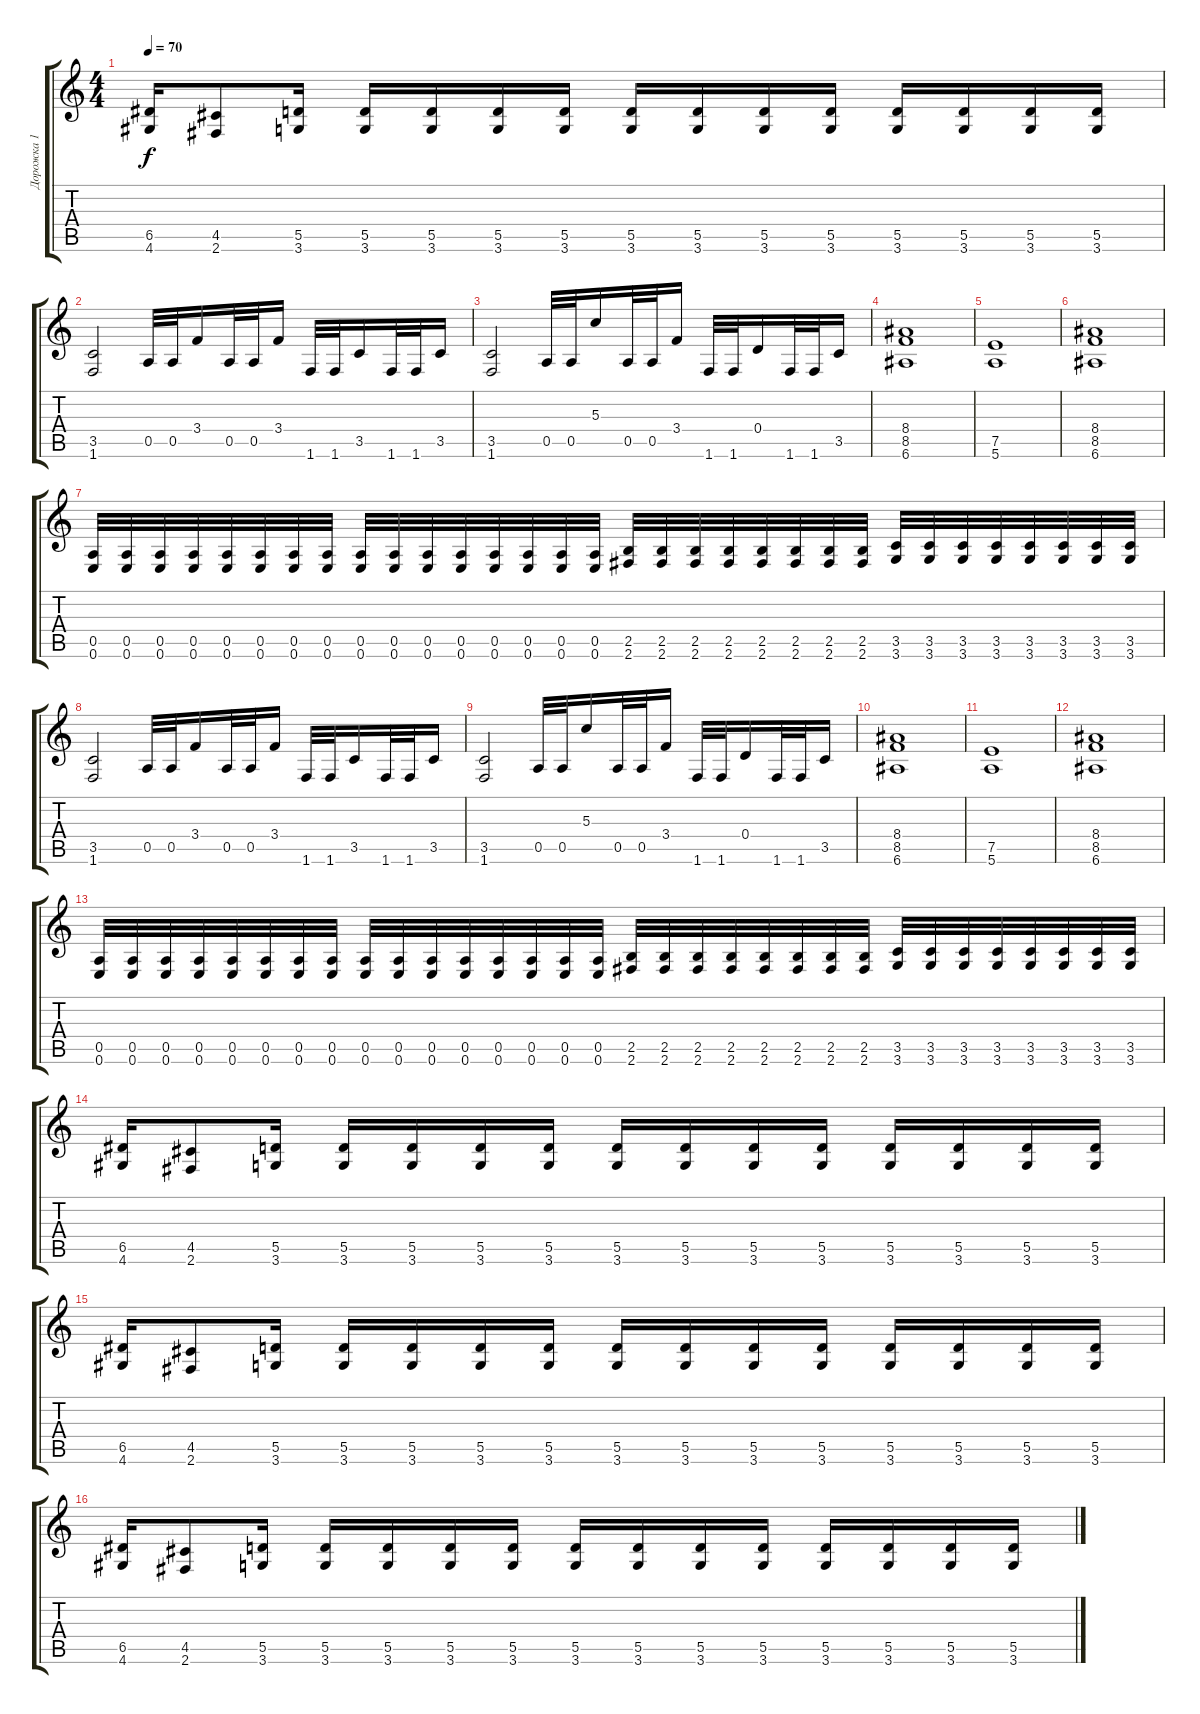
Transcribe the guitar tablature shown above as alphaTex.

\track ("Дорожка 1" "Дорожка 1") {instrument distortionguitar}
\staff {score tabs}
\tuning (E4 B3 G3 D3 A2 E2) {hide}
\ts (4 4)
\tempo 70
\clef g2
\ks c
(6.5 4.6).16{dy f} (4.5 2.6).8 (5.5 3.6).16 (5.5 3.6).16 (5.5 3.6).16 (5.5 3.6).16 (5.5 3.6).16 (5.5 3.6).16 (5.5 3.6).16 (5.5 3.6).16 (5.5 3.6).16 (5.5 3.6).16 (5.5 3.6).16 (5.5 3.6).16 (5.5 3.6).16 |
(3.5 1.6).2 0.5.32 0.5.32 3.4.16 0.5.32 0.5.32 3.4.16 1.6.32 1.6.32 3.5.16 1.6.32 1.6.32 3.5.16 |
(3.5 1.6).2 0.5.32 0.5.32 5.3.16 0.5.32 0.5.32 3.4.16 1.6.32 1.6.32 0.4.16 1.6.32 1.6.32 3.5.16 |
(8.4 8.5 6.6).1 |
(7.5 5.6).1 |
(8.4 8.5 6.6).1 |
(0.5 0.6).32 (0.5 0.6).32 (0.5 0.6).32 (0.5 0.6).32 (0.5 0.6).32 (0.5 0.6).32 (0.5 0.6).32 (0.5 0.6).32 (0.5 0.6).32 (0.5 0.6).32 (0.5 0.6).32 (0.5 0.6).32 (0.5 0.6).32 (0.5 0.6).32 (0.5 0.6).32 (0.5 0.6).32 (2.5 2.6).32 (2.5 2.6).32 (2.5 2.6).32 (2.5 2.6).32 (2.5 2.6).32 (2.5 2.6).32 (2.5 2.6).32 (2.5 2.6).32 (3.5 3.6).32 (3.5 3.6).32 (3.5 3.6).32 (3.5 3.6).32 (3.5 3.6).32 (3.5 3.6).32 (3.5 3.6).32 (3.5 3.6).32 |
(3.5 1.6).2 0.5.32 0.5.32 3.4.16 0.5.32 0.5.32 3.4.16 1.6.32 1.6.32 3.5.16 1.6.32 1.6.32 3.5.16 |
(3.5 1.6).2 0.5.32 0.5.32 5.3.16 0.5.32 0.5.32 3.4.16 1.6.32 1.6.32 0.4.16 1.6.32 1.6.32 3.5.16 |
(8.4 8.5 6.6).1 |
(7.5 5.6).1 |
(8.4 8.5 6.6).1 |
(0.5 0.6).32 (0.5 0.6).32 (0.5 0.6).32 (0.5 0.6).32 (0.5 0.6).32 (0.5 0.6).32 (0.5 0.6).32 (0.5 0.6).32 (0.5 0.6).32 (0.5 0.6).32 (0.5 0.6).32 (0.5 0.6).32 (0.5 0.6).32 (0.5 0.6).32 (0.5 0.6).32 (0.5 0.6).32 (2.5 2.6).32 (2.5 2.6).32 (2.5 2.6).32 (2.5 2.6).32 (2.5 2.6).32 (2.5 2.6).32 (2.5 2.6).32 (2.5 2.6).32 (3.5 3.6).32 (3.5 3.6).32 (3.5 3.6).32 (3.5 3.6).32 (3.5 3.6).32 (3.5 3.6).32 (3.5 3.6).32 (3.5 3.6).32 |
(6.5 4.6).16 (4.5 2.6).8 (5.5 3.6).16 (5.5 3.6).16 (5.5 3.6).16 (5.5 3.6).16 (5.5 3.6).16 (5.5 3.6).16 (5.5 3.6).16 (5.5 3.6).16 (5.5 3.6).16 (5.5 3.6).16 (5.5 3.6).16 (5.5 3.6).16 (5.5 3.6).16 |
(6.5 4.6).16 (4.5 2.6).8 (5.5 3.6).16 (5.5 3.6).16 (5.5 3.6).16 (5.5 3.6).16 (5.5 3.6).16 (5.5 3.6).16 (5.5 3.6).16 (5.5 3.6).16 (5.5 3.6).16 (5.5 3.6).16 (5.5 3.6).16 (5.5 3.6).16 (5.5 3.6).16 |
(6.5 4.6).16 (4.5 2.6).8 (5.5 3.6).16 (5.5 3.6).16 (5.5 3.6).16 (5.5 3.6).16 (5.5 3.6).16 (5.5 3.6).16 (5.5 3.6).16 (5.5 3.6).16 (5.5 3.6).16 (5.5 3.6).16 (5.5 3.6).16 (5.5 3.6).16 (5.5 3.6).16
